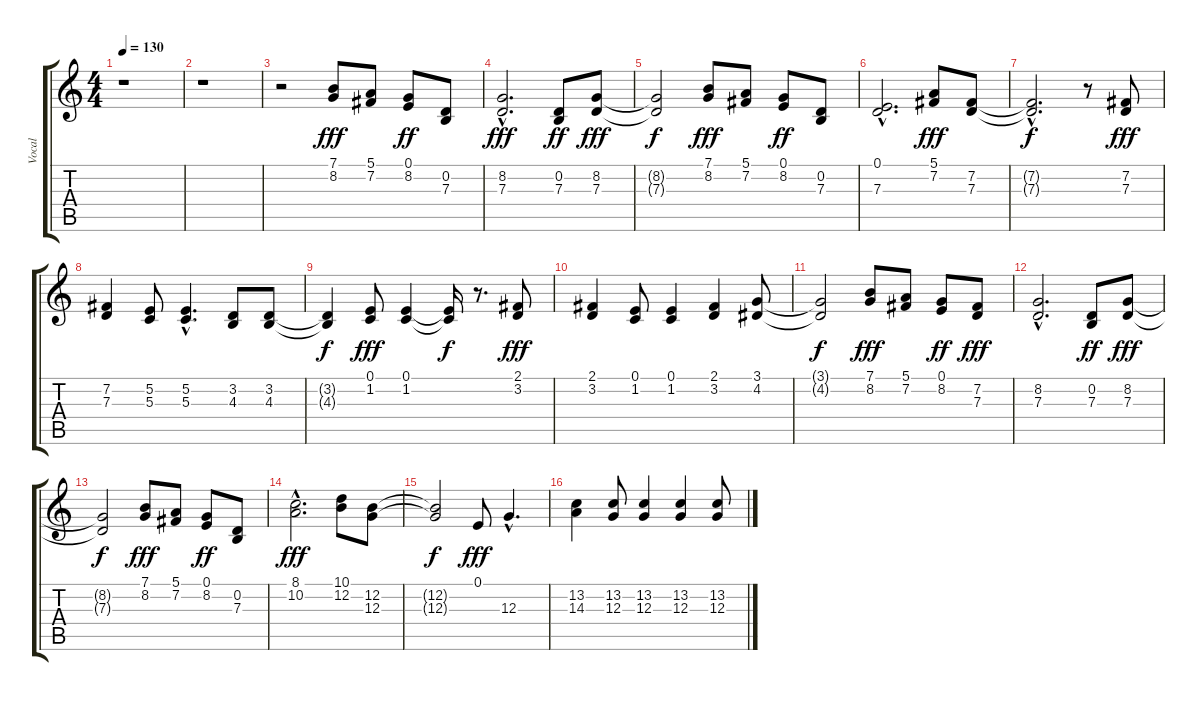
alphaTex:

\track ("Vocal" "Vocal") {instrument oboe}
\staff {score tabs}
\tuning (E4 B3 G3 D3 A2 E2) {hide}
\ts (4 4)
\tempo 130
\clef g2
\ks c
r.1{dy f} |
r.1 |
r.2 (7.1 8.2).8{dy fff} (5.1 7.2).8 (0.1 8.2).8{dy ff} (0.2 7.3).8 |
(8.2{hac} 7.3{hac}).2{d dy fff} (0.2 7.3).8{dy ff} (8.2 7.3).8{dy fff} |
(8.2{t} 7.3{t}).2{dy f} (7.1 8.2).8{dy fff} (5.1 7.2).8 (0.1 8.2).8{dy ff} (0.2 7.3).8 |
(0.1{hac} 7.3{hac}).2{d} (5.1 7.2).8{dy fff} (7.2 7.3).8 |
(7.2{hac t} 7.3{hac t}).2{d dy f} r.8 (7.2 7.3).8{dy fff} |
(7.2 7.3).4 (5.2 5.3).8 (5.2{hac} 5.3{hac}).4{d} (3.2 4.3).8 (3.2 4.3).8 |
(3.2{t} 4.3{t}).4{dy f} (0.1 1.2).8{dy fff} (0.1 1.2).4 (0.1{t} 1.2{t}).16{dy f} r.8{d} (2.1 3.2).8{dy fff} |
(2.1 3.2).4 (0.1 1.2).8 (0.1 1.2).4 (2.1 3.2).4 (3.1 4.2).8 |
(3.1{t} 4.2{t}).2{dy f} (7.1 8.2).8{dy fff} (5.1 7.2).8 (0.1 8.2).8{dy ff} (7.2 7.3).8{dy fff} |
(8.2{hac} 7.3{hac}).2{d} (0.2 7.3).8{dy ff} (8.2 7.3).8{dy fff} |
(8.2{t} 7.3{t}).2{dy f} (7.1 8.2).8{dy fff} (5.1 7.2).8 (0.1 8.2).8{dy ff} (0.2 7.3).8 |
(8.1{hac} 10.2{hac}).2{d dy fff} (10.1 12.2).8 (12.2 12.3).8 |
(12.2{t} 12.3{t}).2{dy f} 0.1.8{dy fff} 12.3{hac}.4{d} |
(13.2 14.3).4 (13.2 12.3).8 (13.2 12.3).4 (13.2 12.3).4 (13.2 12.3).8
